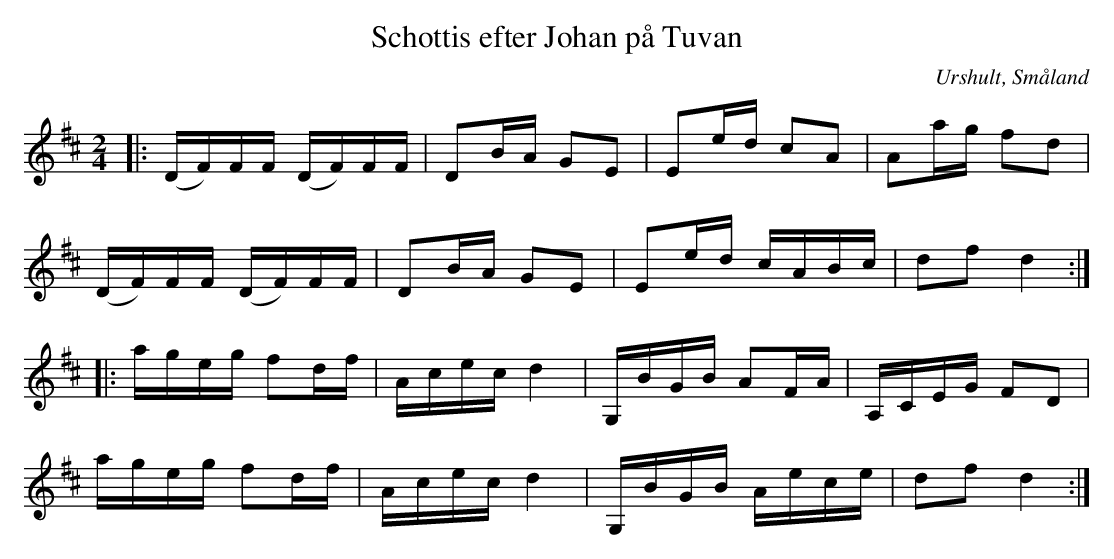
X:1
T:Schottis efter Johan på Tuvan
O:Urshult, Småland
M:2/4
L:1/16
K:D
|: (DF)FF (DF)FF | D2BA G2E2 | E2ed c2A2 | A2ag f2d2 |
(DF)FF (DF)FF | D2BA G2E2 | E2ed cABc | d2f2d4 :|
|: ageg f2df | Acec d4 | G,BGB A2FA | A,CEG  F2D2 |
ageg f2df | Acec d4 | G,BGB Aece | d2f2d4  :|
